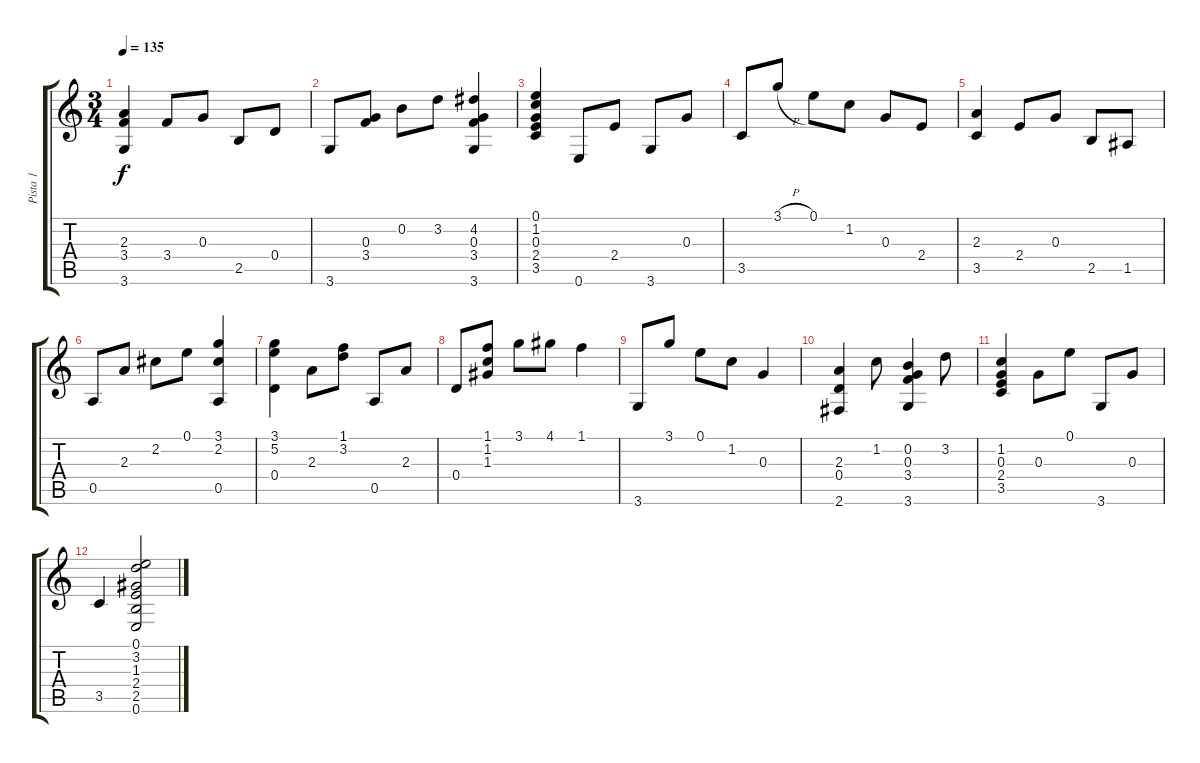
\track ("Pista 1" "Pista 1") {instrument acousticguitarnylon}
\staff {score tabs}
\tuning (E4 B3 G3 D3 A2 E2) {hide}
\ts (3 4)
\tempo 135
\clef g2
\ks c
(2.3 3.4 3.6).4{dy f} 3.4.8 0.3.8 2.5.8 0.4.8 |
3.6.8 (0.3 3.4).8 0.2.8 3.2.8 (4.2 0.3 3.4 3.6).4 |
(0.1 1.2 0.3 2.4 3.5).4 0.6.8 2.4.8 3.6.8 0.3.8 |
3.5.8 3.1{h}.8 0.1.8 1.2.8 0.3.8 2.4.8 |
(2.3 3.5).4 2.4.8 0.3.8 2.5.8 1.5.8 |
0.5.8 2.3.8 2.2.8 0.1.8 (3.1 2.2 0.5).4 |
(3.1 5.2 0.4).4 2.3.8 (1.1 3.2).8 0.5.8 2.3.8 |
0.4.8 (1.1 1.2 1.3).8 3.1.8 4.1.8 1.1.4 |
3.6.8 3.1.8 0.1.8 1.2.8 0.3.4 |
(2.3 0.4 2.6).4 1.2.8 (0.2 0.3 3.4 3.6).4 3.2.8 |
(1.2 0.3 2.4 3.5).4 0.3.8 0.1.8 3.6.8 0.3.8 |
3.5.4 (0.1 3.2 1.3 2.4 2.5 0.6).2
